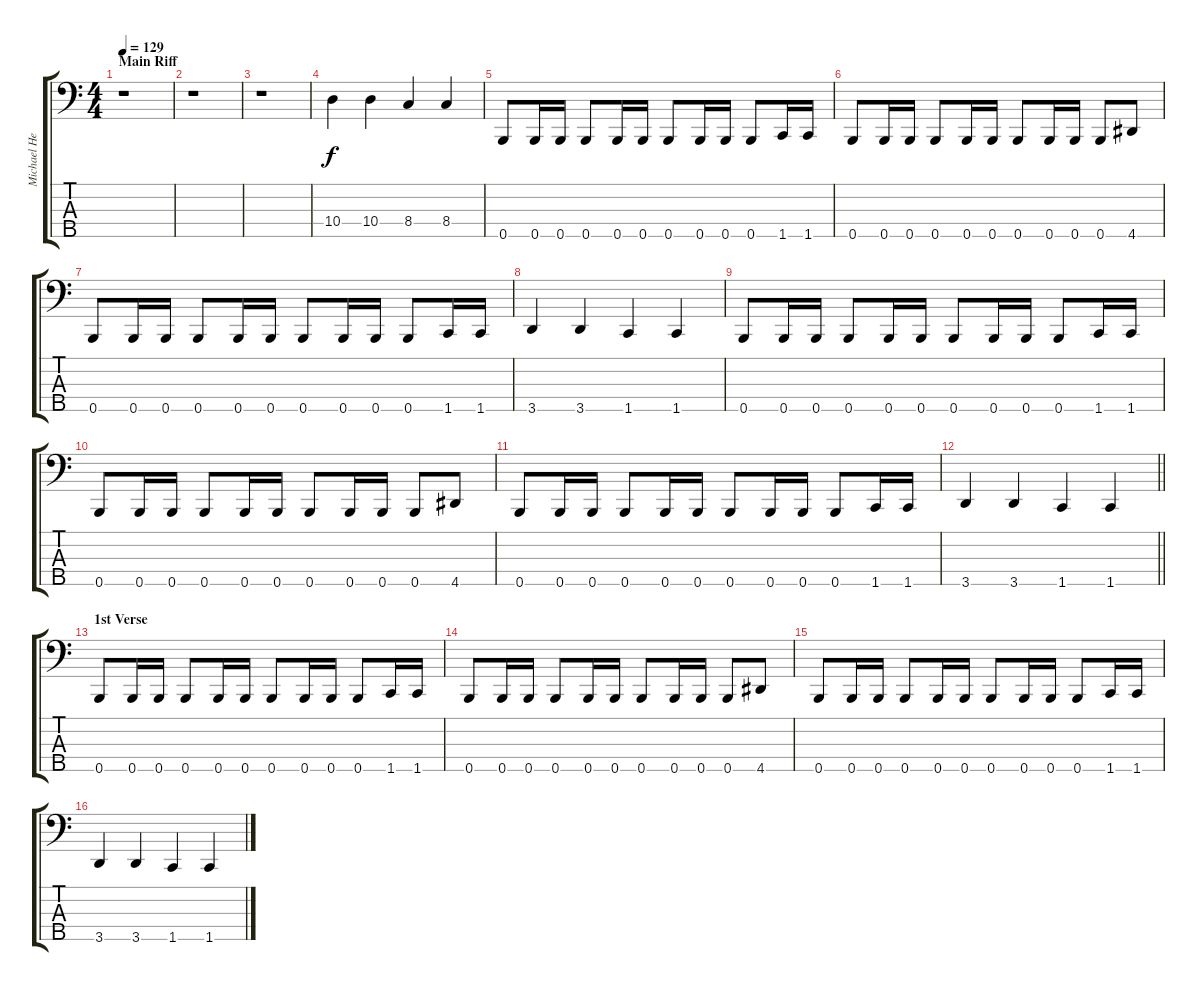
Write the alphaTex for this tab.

\track ("Michael Hedlund" "Michael He") {instrument electricbassfinger}
\staff {score tabs}
\tuning (G2 D2 A1 E1 B0) {hide}
\ts (4 4)
\section ("" "Main Riff")
\tempo 129
\clef f4
\ks c
r.1{dy f} |
r.1 |
r.1 |
10.4.4 10.4.4 8.4.4 8.4.4 |
0.5.8 0.5.16 0.5.16 0.5.8 0.5.16 0.5.16 0.5.8 0.5.16 0.5.16 0.5.8 1.5.16 1.5.16 |
0.5.8 0.5.16 0.5.16 0.5.8 0.5.16 0.5.16 0.5.8 0.5.16 0.5.16 0.5.8 4.5.8 |
0.5.8 0.5.16 0.5.16 0.5.8 0.5.16 0.5.16 0.5.8 0.5.16 0.5.16 0.5.8 1.5.16 1.5.16 |
3.5.4 3.5.4 1.5.4 1.5.4 |
0.5.8 0.5.16 0.5.16 0.5.8 0.5.16 0.5.16 0.5.8 0.5.16 0.5.16 0.5.8 1.5.16 1.5.16 |
0.5.8 0.5.16 0.5.16 0.5.8 0.5.16 0.5.16 0.5.8 0.5.16 0.5.16 0.5.8 4.5.8 |
0.5.8 0.5.16 0.5.16 0.5.8 0.5.16 0.5.16 0.5.8 0.5.16 0.5.16 0.5.8 1.5.16 1.5.16 |
\barLineRight lightlight
3.5.4 3.5.4 1.5.4 1.5.4 |
\section ("" "1st Verse ")
0.5.8 0.5.16 0.5.16 0.5.8 0.5.16 0.5.16 0.5.8 0.5.16 0.5.16 0.5.8 1.5.16 1.5.16 |
0.5.8 0.5.16 0.5.16 0.5.8 0.5.16 0.5.16 0.5.8 0.5.16 0.5.16 0.5.8 4.5.8 |
0.5.8 0.5.16 0.5.16 0.5.8 0.5.16 0.5.16 0.5.8 0.5.16 0.5.16 0.5.8 1.5.16 1.5.16 |
3.5.4 3.5.4 1.5.4 1.5.4
